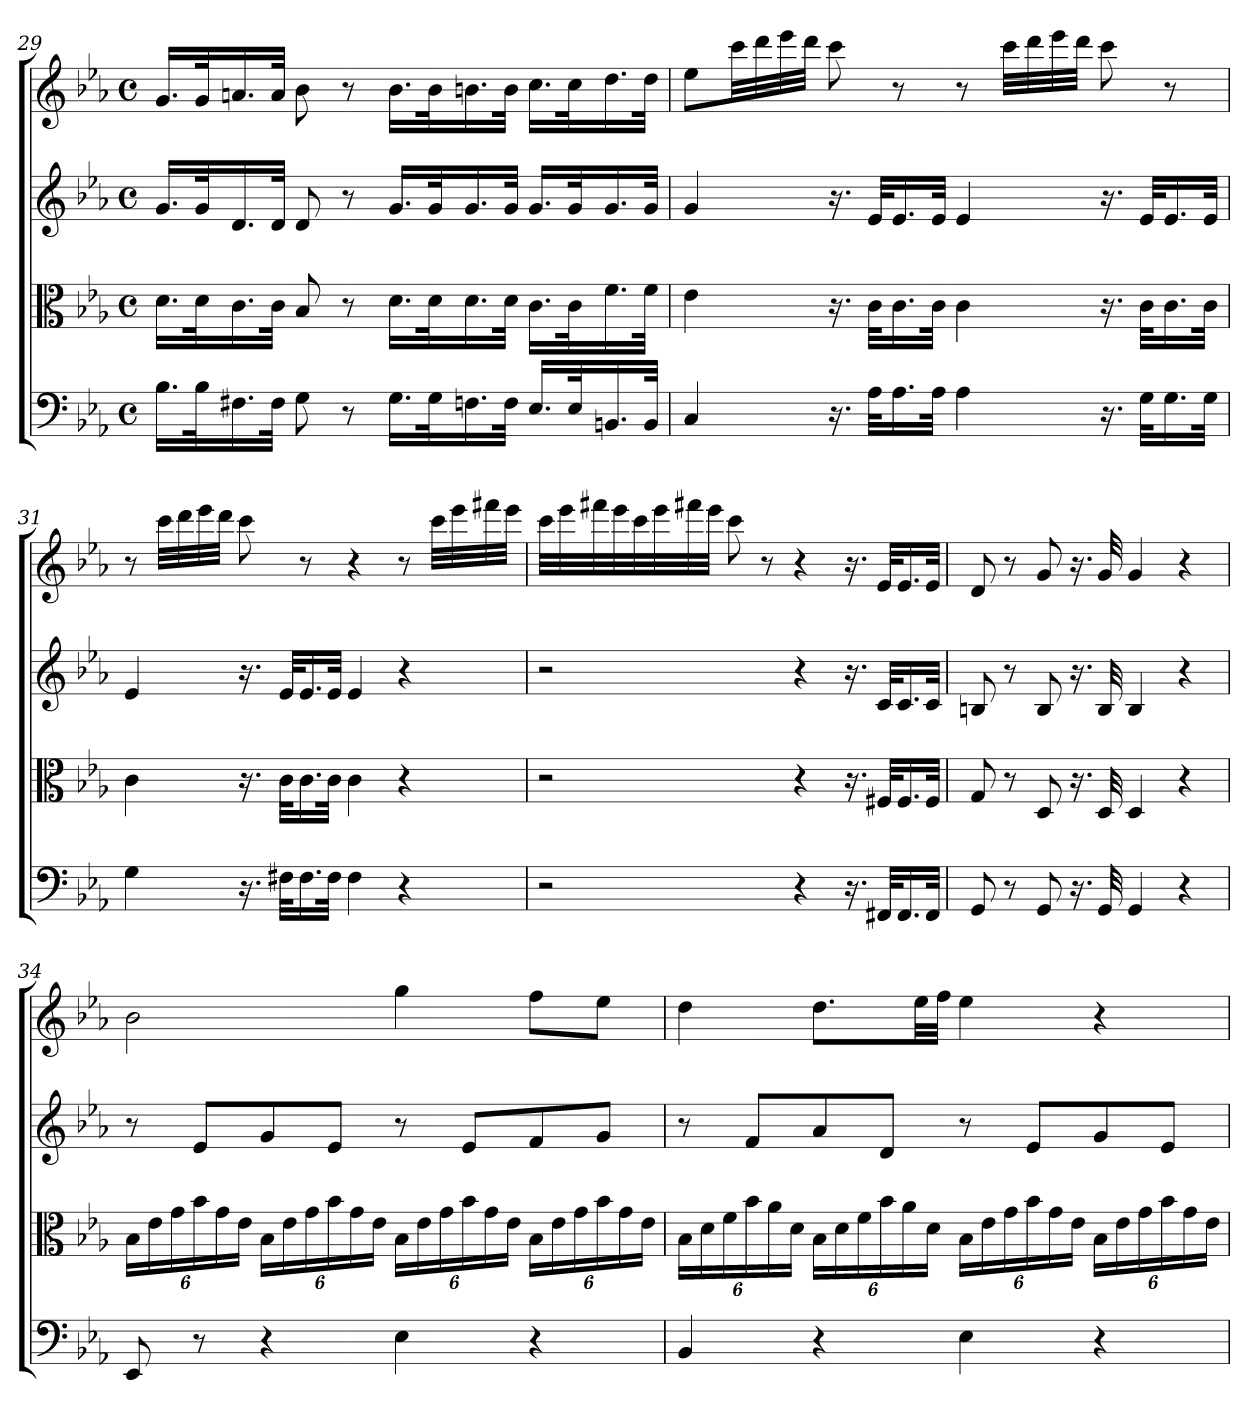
**kern	**kern	**kern	**kern
*part4	*part3	*part2	*part1
*staff4	*staff3	*staff2	*staff1
*clefF4	*clefC3	*clefG2	*clefG2
*k[b-e-a-]	*k[b-e-a-]	*k[b-e-a-]	*k[b-e-a-]
*c:	*c:	*c:	*c:
*M4/4	*M4/4	*M4/4	*M4/4
*met(c)	*met(c)	*met(c)	*met(c)
=29	=29	=29	=29
16.B-\LL	16.d\LL	16.g/LL	16.g/LL
32B-\K	32d\K	32g/K	32g/K
16.F#X\	16.c\	16.d/	16.an/
32F#\JJk	32c\JJk	32d/JJk	32a/JJk
8G\	8B-/	8d/	8b-\
8r	8r	8r	8r
16.G\LL	16.d\LL	16.g/LL	16.b-\LL
32G\K	32d\K	32g/K	32b-\K
16.Fn\	16.d\	16.g/	16.bn\
32F\JJk	32d\JJk	32g/JJk	32b\JJk
16.E-/LL	16.c\LL	16.g/LL	16.cc\LL
32E-/K	32c\K	32g/K	32cc\K
16.BBn/	16.f\	16.g/	16.dd\
32BB/JJk	32f\JJk	32g/JJk	32dd\JJk
=30	=30	=30	=30
4C/	4e-\	4g/	8ee-\L
.	.	.	32ccc\LL
.	.	.	32ddd\
.	.	.	32eee-\
.	.	.	32ddd\JJJ
16.r	16.r	16.r	8ccc\
32A-\KLL	32c\KLL	32e-/KLL	.
16.A-\	16.c\	16.e-/	8r
32A-\JJk	32c\JJk	32e-/JJk	.
4A-\	4c\	4e-/	8r
.	.	.	32ccc\LLL
.	.	.	32ddd\
.	.	.	32eee-\
.	.	.	32ddd\JJJ
16.r	16.r	16.r	8ccc\
32G\KLL	32c\KLL	32e-/KLL	.
16.G\	16.c\	16.e-/	8r
32G\JJk	32c\JJk	32e-/JJk	.
=31	=31	=31	=31
4G\	4c\	4e-/	8r
.	.	.	32ccc\LLL
.	.	.	32ddd\
.	.	.	32eee-\
.	.	.	32ddd\JJJ
16.r	16.r	16.r	8ccc\
32F#X\KLL	32c\KLL	32e-/KLL	.
16.F#\	16.c\	16.e-/	8r
32F#\JJk	32c\JJk	32e-/JJk	.
4F#\	4c\	4e-/	4r
4r	4r	4r	8r
.	.	.	32ccc\LLL
.	.	.	32eee-\
.	.	.	32fff#X\
.	.	.	32eee-\JJJ
=32	=32	=32	=32
2r	2r	2r	32ccc\LLL
.	.	.	32eee-\
.	.	.	32fff#X\
.	.	.	32eee-\
.	.	.	32ccc\
.	.	.	32eee-\
.	.	.	32fff#X\
.	.	.	32eee-\JJJ
.	.	.	8ccc\
.	.	.	8r
4r	4r	4r	4r
16.r	16.r	16.r	16.r
32FF#X/KLL	32F#X/KLL	32c/KLL	32e-/KLL
16.FF#/	16.F#/	16.c/	16.e-/
32FF#/JJk	32F#/JJk	32c/JJk	32e-/JJk
=33	=33	=33	=33
8GG/	8G/	8Bn/	8d/
8r	8r	8r	8r
8GG/	8D/	8B/	8g/
16.r	16.r	16.r	16.r
32GG/	32D/	32B/	32g/
4GG/	4D/	4B/	4g/
4r	4r	4r	4r
=34	=34	=34	=34
*	*Xbrackettup	*	*
8EE-/	24B-\LL	8r	2b-\
.	24e-\	.	.
.	24g\	.	.
8r	24b-\	8e-/L	.
.	24g\	.	.
.	24e-\JJ	.	.
4r	24B-\LL	8g/	.
.	24e-\	.	.
.	24g\	.	.
.	24b-\	8e-/J	.
.	24g\	.	.
.	24e-\JJ	.	.
4E-\	24B-\LL	8r	4gg\
.	24e-\	.	.
.	24g\	.	.
.	24b-\	8e-/L	.
.	24g\	.	.
.	24e-\JJ	.	.
4r	24B-\LL	8f/	8ff\L
.	24e-\	.	.
.	24g\	.	.
.	24b-\	8g/J	8ee-\J
.	24g\	.	.
.	24e-\JJ	.	.
=35	=35	=35	=35
4BB-/	24B-\LL	8r	4dd\
.	24d\	.	.
.	24f\	.	.
.	24b-\	8f/L	.
.	24a-\	.	.
.	24d\JJ	.	.
4r	24B-\LL	8a-/	8.dd\L
.	24d\	.	.
.	24f\	.	.
.	24b-\	8d/J	.
.	24a-\	.	.
.	.	.	32ee-\LL
.	24d\JJ	.	.
.	.	.	32ff\JJJ
4E-\	24B-\LL	8r	4ee-\
.	24e-\	.	.
.	24g\	.	.
.	24b-\	8e-/L	.
.	24g\	.	.
.	24e-\JJ	.	.
4r	24B-\LL	8g/	4r
.	24e-\	.	.
.	24g\	.	.
.	24b-\	8e-/J	.
.	24g\	.	.
.	24e-\JJ	.	.
=	=	=	=
*-	*-	*-	*-
